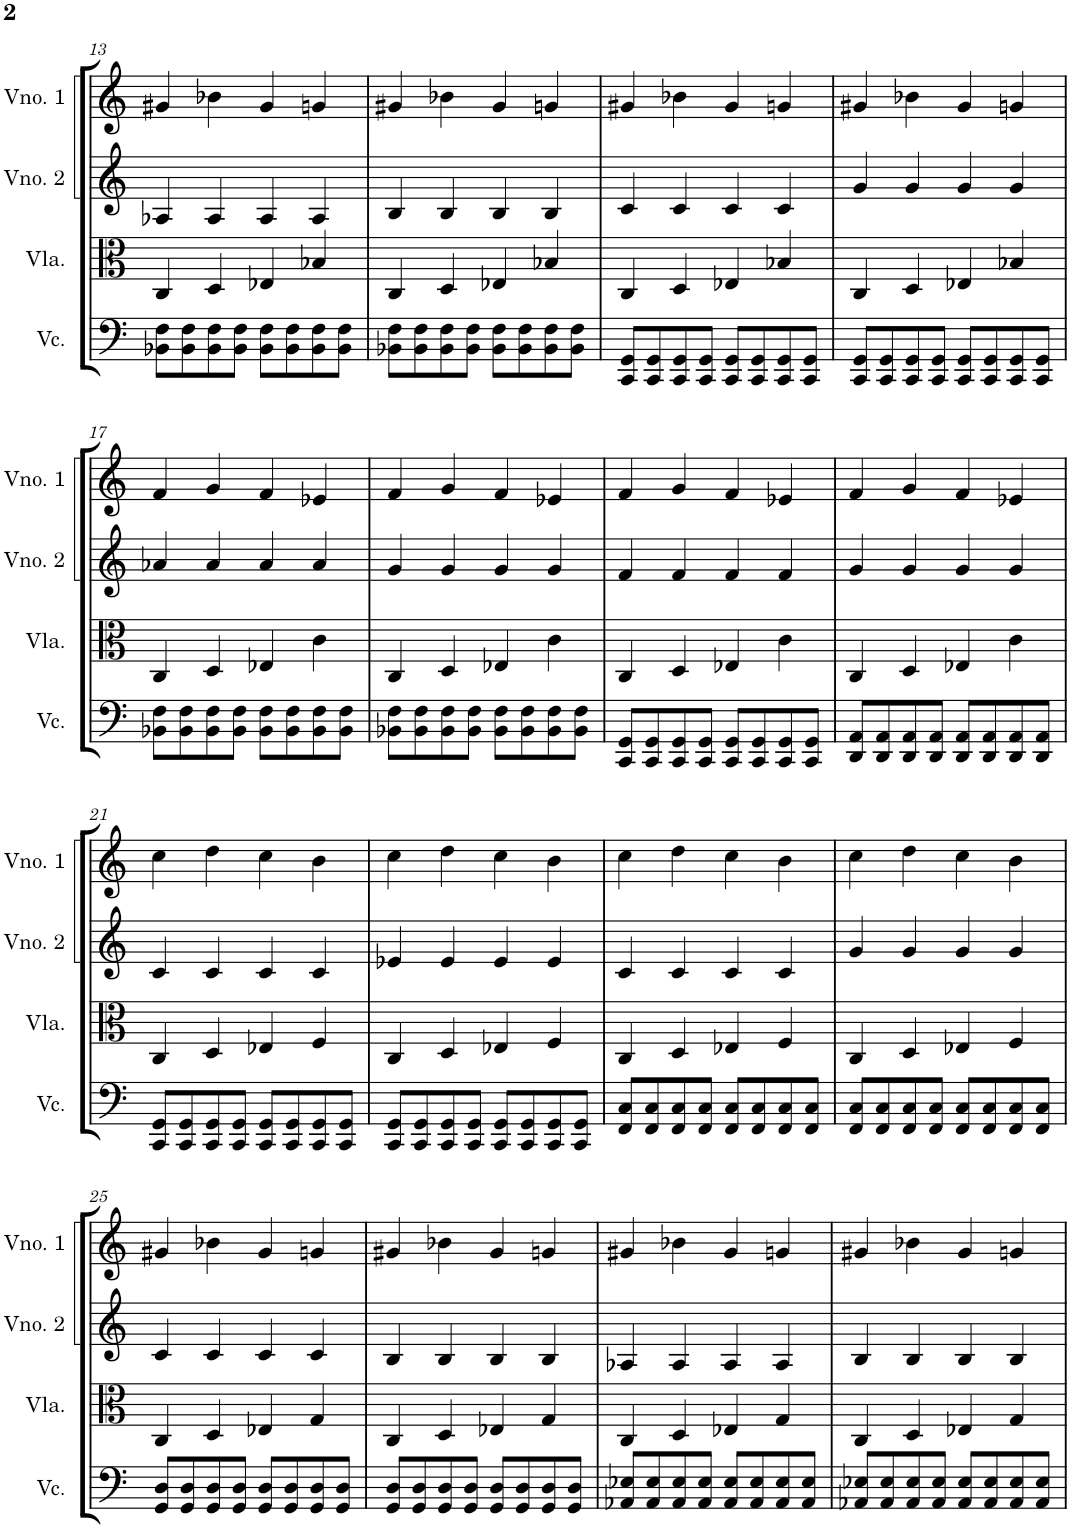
**kern	**kern	**kern	**kern
*part4	*part3	*part2	*part1
*staff4	*staff3	*staff2	*staff1
*I"Violoncelo	*I"Viola	*I"Violino 2	*I"Violino 1
*I'Vc.	*I'Vla.	*I'Vno. 2	*I'Vno. 1
!!LO:PB:g=z
*clefF4	*clefC3	*clefG2	*clefG2
*k[]	*k[]	*k[]	*k[]
*M4/4	*M4/4	*M4/4	*M4/4
=13	=13	=13	=13
8BB-X\ 8F\L	4C/	4A-X/	4g#X/
8BB-\ 8F\	.	.	.
8BB-\ 8F\	4D/	4A-/	4b-X\
8BB-\ 8F\J	.	.	.
8BB-\ 8F\L	4E-X/	4A-/	4g#/
8BB-\ 8F\	.	.	.
8BB-\ 8F\	4B-X/	4A-/	4gn/
8BB-\ 8F\J	.	.	.
=14	=14	=14	=14
8BB-X\ 8F\L	4C/	4B/	4g#X/
8BB-\ 8F\	.	.	.
8BB-\ 8F\	4D/	4B/	4b-X\
8BB-\ 8F\J	.	.	.
8BB-\ 8F\L	4E-X/	4B/	4g#/
8BB-\ 8F\	.	.	.
8BB-\ 8F\	4B-X/	4B/	4gn/
8BB-\ 8F\J	.	.	.
=15	=15	=15	=15
8CC/ 8GG/L	4C/	4c/	4g#X/
8CC/ 8GG/	.	.	.
8CC/ 8GG/	4D/	4c/	4b-X\
8CC/ 8GG/J	.	.	.
8CC/ 8GG/L	4E-X/	4c/	4g#/
8CC/ 8GG/	.	.	.
8CC/ 8GG/	4B-X/	4c/	4gn/
8CC/ 8GG/J	.	.	.
=16	=16	=16	=16
8CC/ 8GG/L	4C/	4g/	4g#X/
8CC/ 8GG/	.	.	.
8CC/ 8GG/	4D/	4g/	4b-X\
8CC/ 8GG/J	.	.	.
8CC/ 8GG/L	4E-X/	4g/	4g#/
8CC/ 8GG/	.	.	.
8CC/ 8GG/	4B-X/	4g/	4gn/
8CC/ 8GG/J	.	.	.
!!LO:LB:g=z
=17	=17	=17	=17
8BB-X\ 8F\L	4C/	4a-X/	4f/
8BB-\ 8F\	.	.	.
8BB-\ 8F\	4D/	4a-/	4g/
8BB-\ 8F\J	.	.	.
8BB-\ 8F\L	4E-X/	4a-/	4f/
8BB-\ 8F\	.	.	.
8BB-\ 8F\	4c\	4a-/	4e-X/
8BB-\ 8F\J	.	.	.
=18	=18	=18	=18
8BB-X\ 8F\L	4C/	4g/	4f/
8BB-\ 8F\	.	.	.
8BB-\ 8F\	4D/	4g/	4g/
8BB-\ 8F\J	.	.	.
8BB-\ 8F\L	4E-X/	4g/	4f/
8BB-\ 8F\	.	.	.
8BB-\ 8F\	4c\	4g/	4e-X/
8BB-\ 8F\J	.	.	.
=19	=19	=19	=19
8CC/ 8GG/L	4C/	4f/	4f/
8CC/ 8GG/	.	.	.
8CC/ 8GG/	4D/	4f/	4g/
8CC/ 8GG/J	.	.	.
8CC/ 8GG/L	4E-X/	4f/	4f/
8CC/ 8GG/	.	.	.
8CC/ 8GG/	4c\	4f/	4e-X/
8CC/ 8GG/J	.	.	.
=20	=20	=20	=20
8DD/ 8AA/L	4C/	4g/	4f/
8DD/ 8AA/	.	.	.
8DD/ 8AA/	4D/	4g/	4g/
8DD/ 8AA/J	.	.	.
8DD/ 8AA/L	4E-X/	4g/	4f/
8DD/ 8AA/	.	.	.
8DD/ 8AA/	4c\	4g/	4e-X/
8DD/ 8AA/J	.	.	.
!!LO:LB:g=z
=21	=21	=21	=21
8CC/ 8GG/L	4C/	4c/	4cc\
8CC/ 8GG/	.	.	.
8CC/ 8GG/	4D/	4c/	4dd\
8CC/ 8GG/J	.	.	.
8CC/ 8GG/L	4E-X/	4c/	4cc\
8CC/ 8GG/	.	.	.
8CC/ 8GG/	4F/	4c/	4b\
8CC/ 8GG/J	.	.	.
=22	=22	=22	=22
8CC/ 8GG/L	4C/	4e-X/	4cc\
8CC/ 8GG/	.	.	.
8CC/ 8GG/	4D/	4e-/	4dd\
8CC/ 8GG/J	.	.	.
8CC/ 8GG/L	4E-X/	4e-/	4cc\
8CC/ 8GG/	.	.	.
8CC/ 8GG/	4F/	4e-/	4b\
8CC/ 8GG/J	.	.	.
=23	=23	=23	=23
8FF/ 8C/L	4C/	4c/	4cc\
8FF/ 8C/	.	.	.
8FF/ 8C/	4D/	4c/	4dd\
8FF/ 8C/J	.	.	.
8FF/ 8C/L	4E-X/	4c/	4cc\
8FF/ 8C/	.	.	.
8FF/ 8C/	4F/	4c/	4b\
8FF/ 8C/J	.	.	.
=24	=24	=24	=24
8FF/ 8C/L	4C/	4g/	4cc\
8FF/ 8C/	.	.	.
8FF/ 8C/	4D/	4g/	4dd\
8FF/ 8C/J	.	.	.
8FF/ 8C/L	4E-X/	4g/	4cc\
8FF/ 8C/	.	.	.
8FF/ 8C/	4F/	4g/	4b\
8FF/ 8C/J	.	.	.
!!LO:LB:g=z
=25	=25	=25	=25
8GG/ 8D/L	4C/	4c/	4g#X/
8GG/ 8D/	.	.	.
8GG/ 8D/	4D/	4c/	4b-X\
8GG/ 8D/J	.	.	.
8GG/ 8D/L	4E-X/	4c/	4g#/
8GG/ 8D/	.	.	.
8GG/ 8D/	4G/	4c/	4gn/
8GG/ 8D/J	.	.	.
=26	=26	=26	=26
8GG/ 8D/L	4C/	4B/	4g#X/
8GG/ 8D/	.	.	.
8GG/ 8D/	4D/	4B/	4b-X\
8GG/ 8D/J	.	.	.
8GG/ 8D/L	4E-X/	4B/	4g#/
8GG/ 8D/	.	.	.
8GG/ 8D/	4G/	4B/	4gn/
8GG/ 8D/J	.	.	.
=27	=27	=27	=27
8AA-X/ 8E-X/L	4C/	4A-X/	4g#X/
8AA-/ 8E-/	.	.	.
8AA-/ 8E-/	4D/	4A-/	4b-X\
8AA-/ 8E-/J	.	.	.
8AA-/ 8E-/L	4E-X/	4A-/	4g#/
8AA-/ 8E-/	.	.	.
8AA-/ 8E-/	4G/	4A-/	4gn/
8AA-/ 8E-/J	.	.	.
=28	=28	=28	=28
8AA-X/ 8E-X/L	4C/	4B/	4g#X/
8AA-/ 8E-/	.	.	.
8AA-/ 8E-/	4D/	4B/	4b-X\
8AA-/ 8E-/J	.	.	.
8AA-/ 8E-/L	4E-X/	4B/	4g#/
8AA-/ 8E-/	.	.	.
8AA-/ 8E-/	4G/	4B/	4gn/
8AA-/ 8E-/J	.	.	.
=	=	=	=
*-	*-	*-	*-
